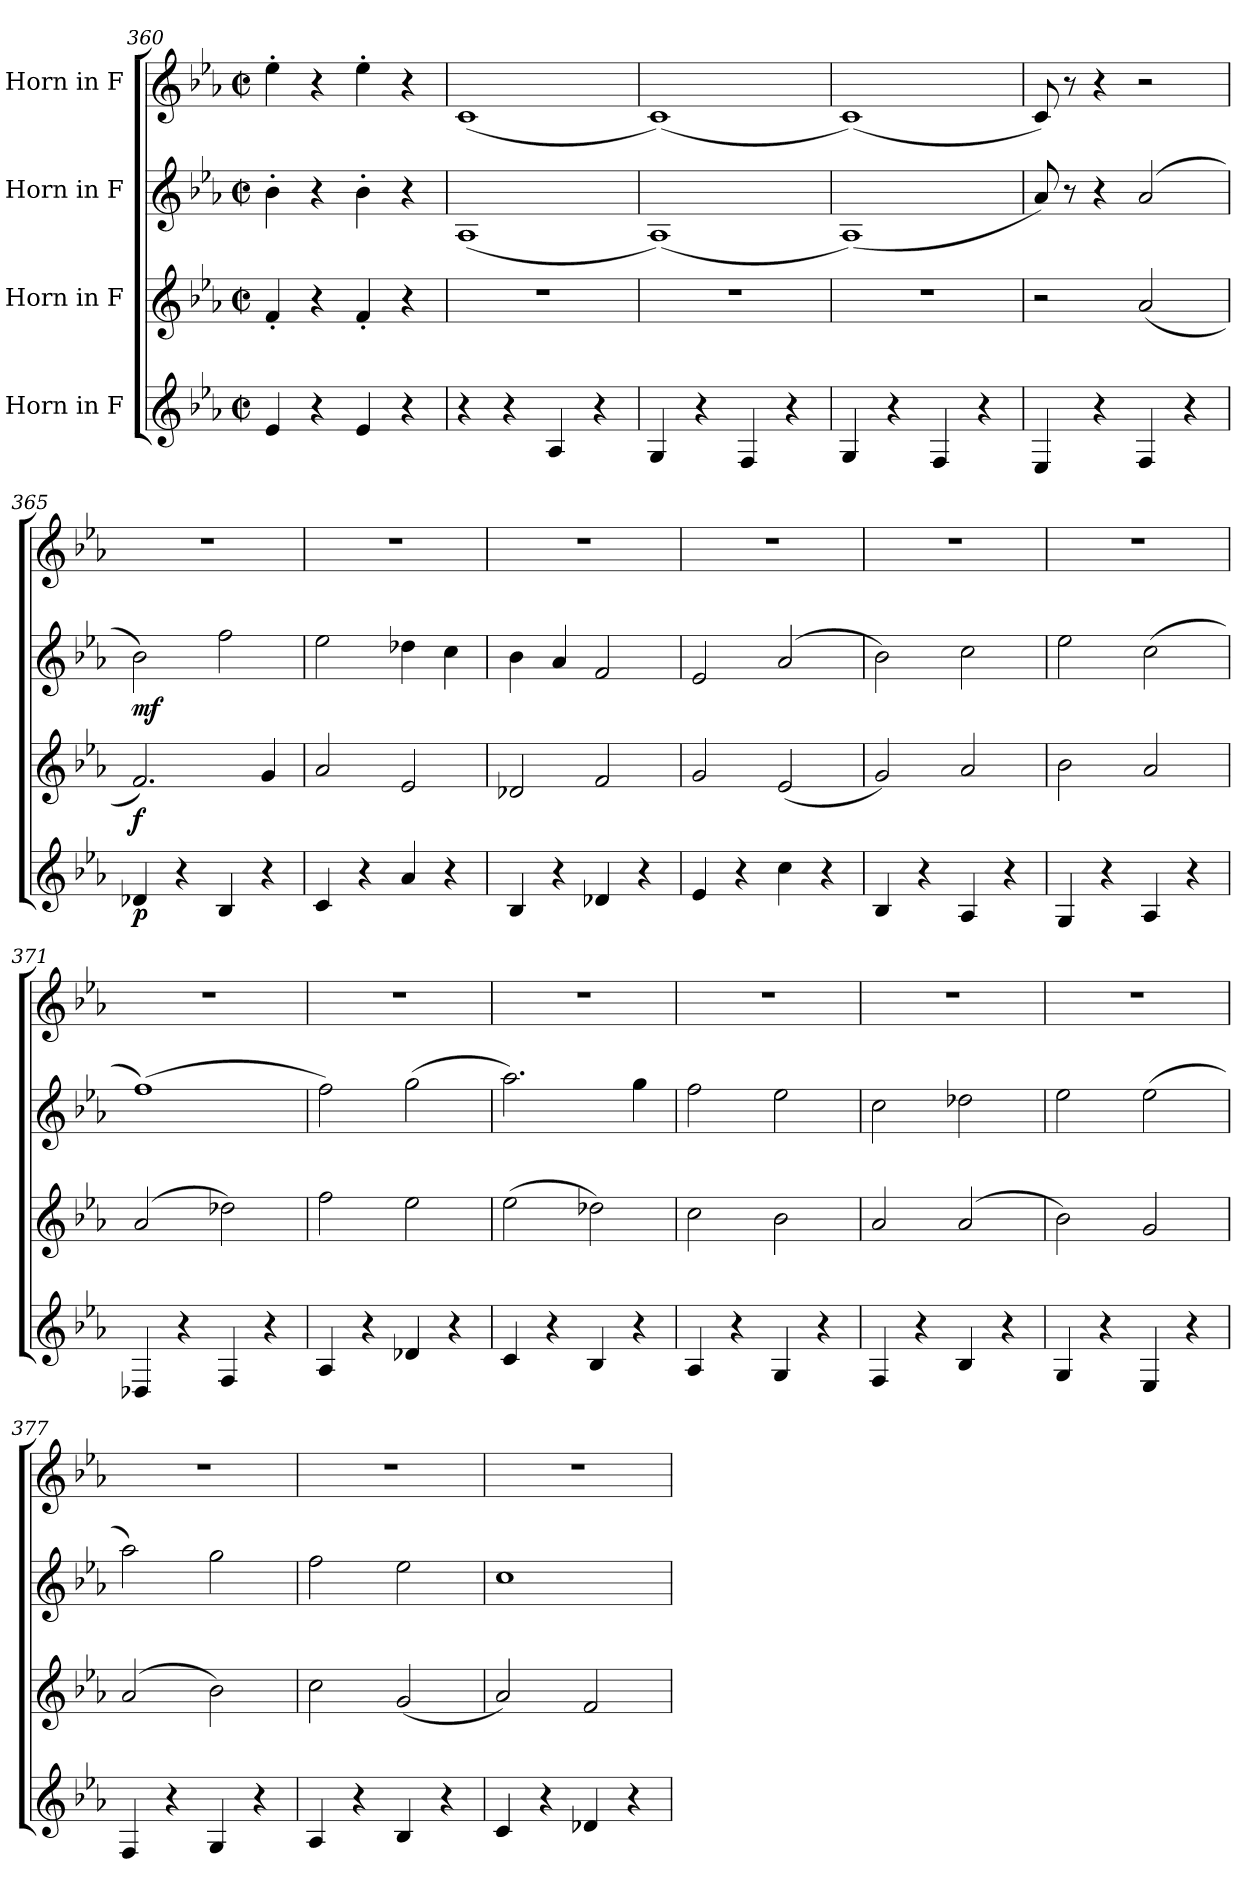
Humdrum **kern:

**kern	**dynam	**kern	**dynam	**kern	**dynam	**kern
*part4	*part4	*part3	*part3	*part2	*part2	*part1
*staff4	*staff4	*staff3	*staff3	*staff2	*staff2	*staff1
*I"Horn in F	*	*I"Horn in F	*	*I"Horn in F	*	*I"Horn in F
*clefG2	*	*clefG2	*	*clefG2	*	*clefG2
*ITrd4c7	*	*ITrd4c7	*	*ITrd4c7	*	*ITrd4c7
*k[b-e-a-d-]	*	*k[b-e-a-d-]	*	*k[b-e-a-d-]	*	*k[b-e-a-d-]
*M4/4	*	*M4/4	*	*M4/4	*	*M4/4
*met(c|)	*	*met(c|)	*	*met(c|)	*	*met(c|)
=360	=360	=360	=360	=360	=360	=360
4A-/	.	4B-'/	.	4e-'\	.	4a-'\
4r	.	4r	.	4r	.	4r
4A-/	.	4B-'/	.	4e-'\	.	4a-'\
4r	.	4r	.	4r	.	4r
=361	=361	=361	=361	=361	=361	=361
4r	.	1r	.	(1D-	.	(1F
4r	.	.	.	.	.	.
4D-/	.	.	.	.	.	.
4r	.	.	.	.	.	.
!!LO:LB:g=z
=362	=362	=362	=362	=362	=362	=362
4C/	.	1r	.	(1D-)	.	(1F)
4r	.	.	.	.	.	.
4BB-/	.	.	.	.	.	.
4r	.	.	.	.	.	.
=363	=363	=363	=363	=363	=363	=363
4C/	.	1r	.	(1D-)	.	(1F)
4r	.	.	.	.	.	.
4BB-/	.	.	.	.	.	.
4r	.	.	.	.	.	.
=364	=364	=364	=364	=364	=364	=364
4AA-/	.	2r	.	8d-/)	.	8F/)
.	.	.	.	8r	.	8r
4r	.	.	.	4r	.	4r
4BB-/	.	(2d-/	.	(2d-/	.	2r
4r	.	.	.	.	.	.
=365	=365	=365	=365	=365	=365	=365
!	!LO:DY:b	!	!LO:DY:b	!	!LO:DY:b	!
4G-X/	p	2.B-/)	f	2e-\)	mf	1r
4r	.	.	.	.	.	.
4E-/	.	.	.	2b-\	.	.
4r	.	4c/	.	.	.	.
=366	=366	=366	=366	=366	=366	=366
4F/	.	2d-/	.	2a-\	.	1r
4r	.	.	.	.	.	.
4d-/	.	2A-/	.	4g-X\	.	.
4r	.	.	.	4f\	.	.
=367	=367	=367	=367	=367	=367	=367
4E-/	.	2G-X/	.	4e-\	.	1r
4r	.	.	.	4d-/	.	.
4G-X/	.	2B-/	.	2B-/	.	.
4r	.	.	.	.	.	.
=368	=368	=368	=368	=368	=368	=368
4A-/	.	2c/	.	2A-/	.	1r
4r	.	.	.	.	.	.
4f\	.	(2A-/	.	(2d-/	.	.
4r	.	.	.	.	.	.
=369	=369	=369	=369	=369	=369	=369
4E-/	.	2c/)	.	2e-\)	.	1r
4r	.	.	.	.	.	.
4D-/	.	2d-/	.	2f\	.	.
4r	.	.	.	.	.	.
!!LO:LB:g=z
=370	=370	=370	=370	=370	=370	=370
4C/	.	2e-\	.	2a-\	.	1r
4r	.	.	.	.	.	.
4D-/	.	2d-/	.	(2f\	.	.
4r	.	.	.	.	.	.
=371	=371	=371	=371	=371	=371	=371
4GG-X/	.	(2d-/	.	(1b-)	.	1r
4r	.	.	.	.	.	.
4BB-/	.	2g-X\)	.	.	.	.
4r	.	.	.	.	.	.
=372	=372	=372	=372	=372	=372	=372
4D-/	.	2b-\	.	2b-\)	.	1r
4r	.	.	.	.	.	.
4G-X/	.	2a-\	.	(2cc\	.	.
4r	.	.	.	.	.	.
=373	=373	=373	=373	=373	=373	=373
4F/	.	(2a-\	.	2.dd-\)	.	1r
4r	.	.	.	.	.	.
4E-/	.	2g-X\)	.	.	.	.
4r	.	.	.	4cc\	.	.
=374	=374	=374	=374	=374	=374	=374
4D-/	.	2f\	.	2b-\	.	1r
4r	.	.	.	.	.	.
4C/	.	2e-\	.	2a-\	.	.
4r	.	.	.	.	.	.
=375	=375	=375	=375	=375	=375	=375
4BB-/	.	2d-/	.	2f\	.	1r
4r	.	.	.	.	.	.
4E-/	.	(2d-/	.	2g-X\	.	.
4r	.	.	.	.	.	.
=376	=376	=376	=376	=376	=376	=376
4C/	.	2e-\)	.	2a-\	.	1r
4r	.	.	.	.	.	.
4AA-/	.	2c/	.	(2a-\	.	.
4r	.	.	.	.	.	.
=377	=377	=377	=377	=377	=377	=377
4BB-/	.	(2d-/	.	2dd-\)	.	1r
4r	.	.	.	.	.	.
4C/	.	2e-\)	.	2cc\	.	.
4r	.	.	.	.	.	.
!!LO:PB:g=z
=378	=378	=378	=378	=378	=378	=378
4D-/	.	2f\	.	2b-\	.	1r
4r	.	.	.	.	.	.
4E-/	.	(2c/	.	2a-\	.	.
4r	.	.	.	.	.	.
=379	=379	=379	=379	=379	=379	=379
4F/	.	2d-/)	.	1f	.	1r
4r	.	.	.	.	.	.
4G-X/	.	2B-/	.	.	.	.
4r	.	.	.	.	.	.
=	=	=	=	=	=	=
*-	*-	*-	*-	*-	*-	*-
